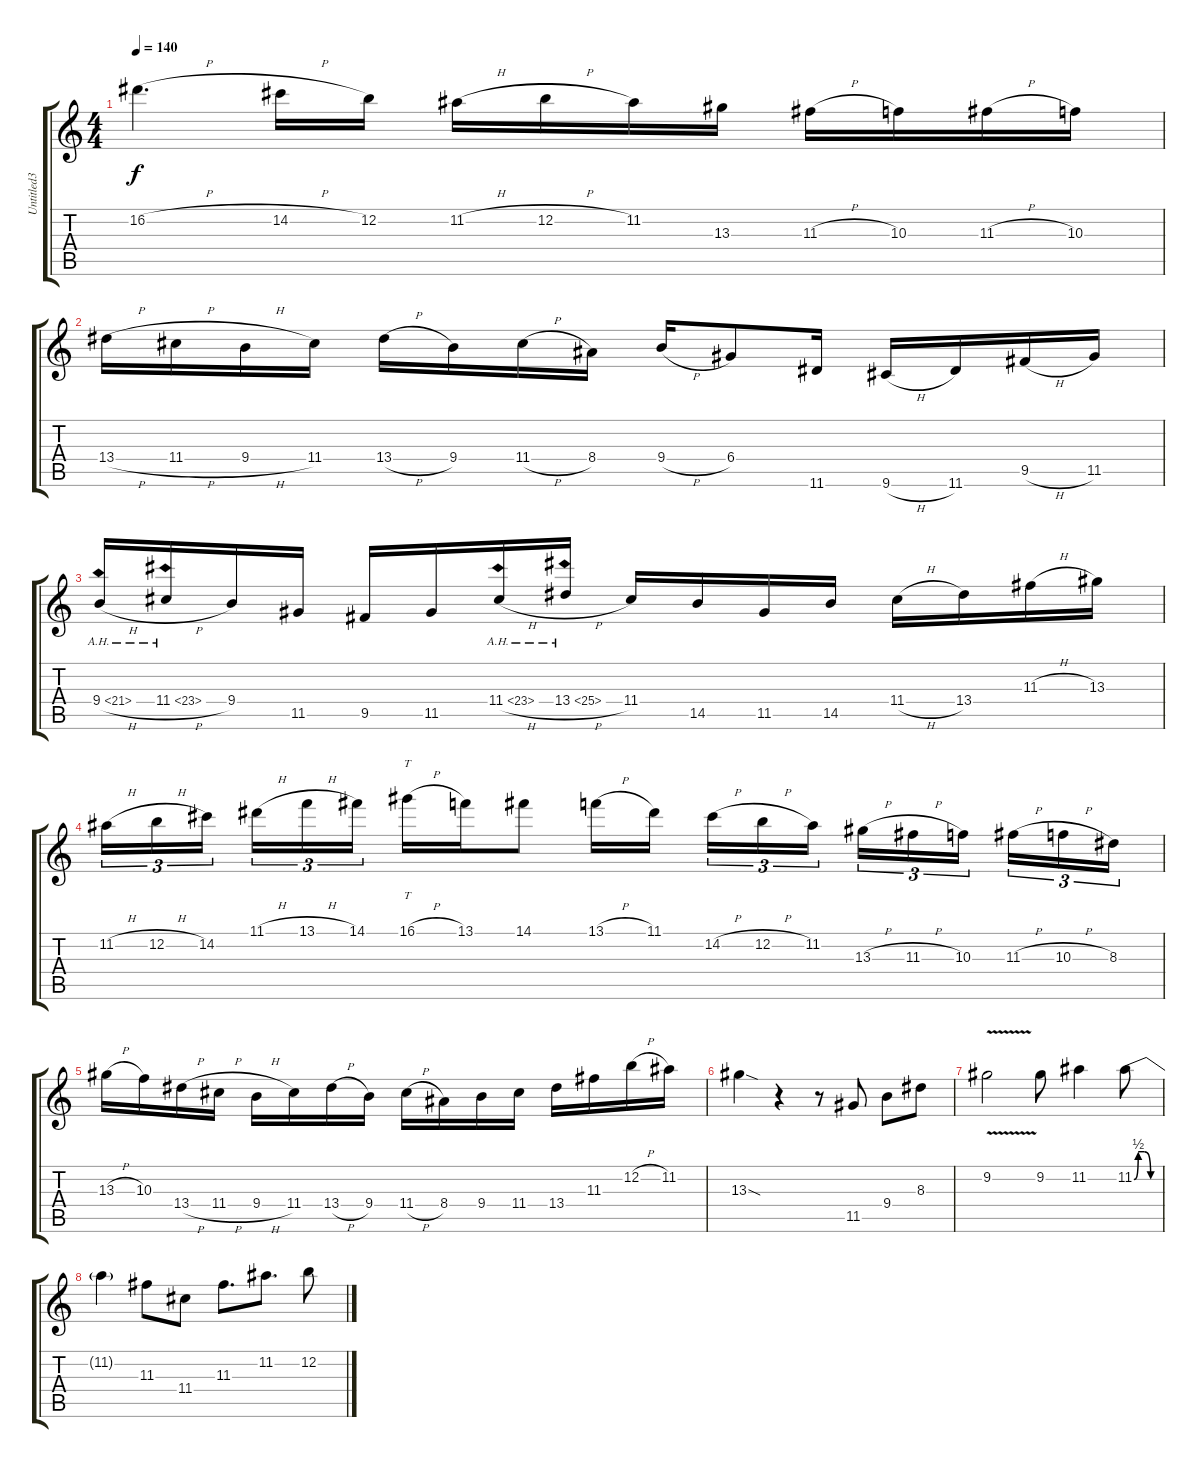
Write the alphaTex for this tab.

\track ("Untitled3" "Untitled3") {instrument distortionguitar}
\staff {score tabs}
\tuning (E4 B3 G3 D3 A2 E2) {hide}
\ts (4 4)
\tempo 140
\clef g2
\ks c
16.2{h t}.4{d dy f} 14.2{h}.16 12.2.16 11.2{h}.16 12.2{h}.16 11.2.16 13.3.16 11.3{h}.16 10.3.16 11.3{h}.16 10.3.16 |
13.4{h}.16 11.4{h}.16 9.4{h}.16 11.4.16 13.4{h}.16 9.4.16 11.4{h}.16 8.4.16 9.4{h}.16 6.4.8 11.6.16 9.6{h}.16 11.6.16 9.5{h}.16 11.5.16 |
9.4{ah 12 h}.16 11.4{ah 12 h}.16 9.4.16 11.5.16 9.5.16 11.5.16 11.4{ah 12 h}.16 13.4{ah 12 h}.16 11.4.16 14.5.16 11.5.16 14.5.16 11.4{h}.16 13.4.16 11.3{h}.16 13.3.16 |
11.2{h}.16{tu (3 2)} 12.2{h}.16{tu (3 2)} 14.2.16{tu (3 2) beam splitsecondary} 11.1{h}.16{tu (3 2)} 13.1{h}.16{tu (3 2)} 14.1.16{tu (3 2)} 16.1{h}.16{tt} 13.1.16 14.1.8 13.1{h}.16 11.1.16{beam splitsecondary} 14.2{h}.16{tu (3 2)} 12.2{h}.16{tu (3 2)} 11.2.16{tu (3 2)} 13.3{h}.16{tu (3 2)} 11.3{h}.16{tu (3 2)} 10.3.16{tu (3 2) beam splitsecondary} 11.3{h}.16{tu (3 2)} 10.3{h}.16{tu (3 2)} 8.3.16{tu (3 2)} |
13.3{h}.16 10.3.16 13.4{h}.16 11.4{h}.16 9.4{h}.16 11.4.16 13.4{h}.16 9.4.16 11.4{h}.16 8.4.16 9.4.16 11.4.16 13.4.16 11.3.16 12.2{h}.16 11.2.16 |
13.3{sod}.4 r.4 r.8 11.5.8 9.4.8 8.3.8 |
9.2{v}.2 9.2.8 11.2.4 11.2{be (custom 0 0 10 2 25 2 40 0 60 0)}.8 |
11.2{t}.4 11.3.8 11.4.8 11.3.8{d} 11.2.8{d} 12.2.8
